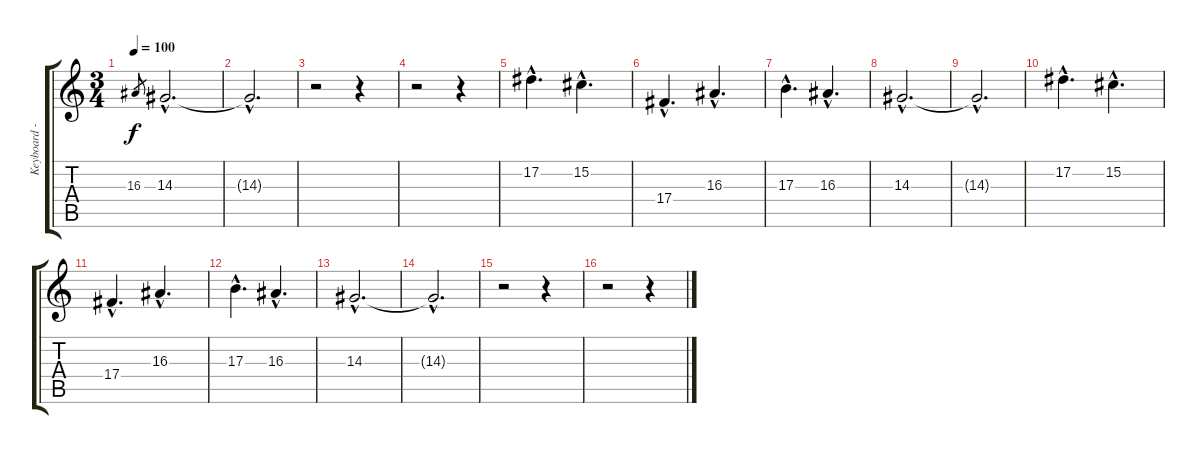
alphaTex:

\track ("Keyboard - Flute" "Keyboard -") {instrument flute}
\staff {score tabs}
\tuning (Eb4 Bb3 Gb3 Db3 Ab2 Eb2) {hide}
\ts (3 4)
\tempo 100
\clef g2
\ks c
16.3.8{gr dy f} 14.3{hac}.2{d} |
14.3{hac t}.2{d} |
r.2 r.4 |
r.2 r.4 |
17.2{hac}.4{d volume 10} 15.2{hac}.4{d} |
17.4{hac}.4{d} 16.3{hac}.4{d} |
17.3{hac}.4{d} 16.3{hac}.4{d} |
14.3{hac}.2{d} |
14.3{hac t}.2{d} |
17.2{hac}.4{d} 15.2{hac}.4{d} |
17.4{hac}.4{d} 16.3{hac}.4{d} |
17.3{hac}.4{d} 16.3{hac}.4{d} |
14.3{hac}.2{d} |
14.3{hac t}.2{d} |
r.2 r.4 |
r.2 r.4
